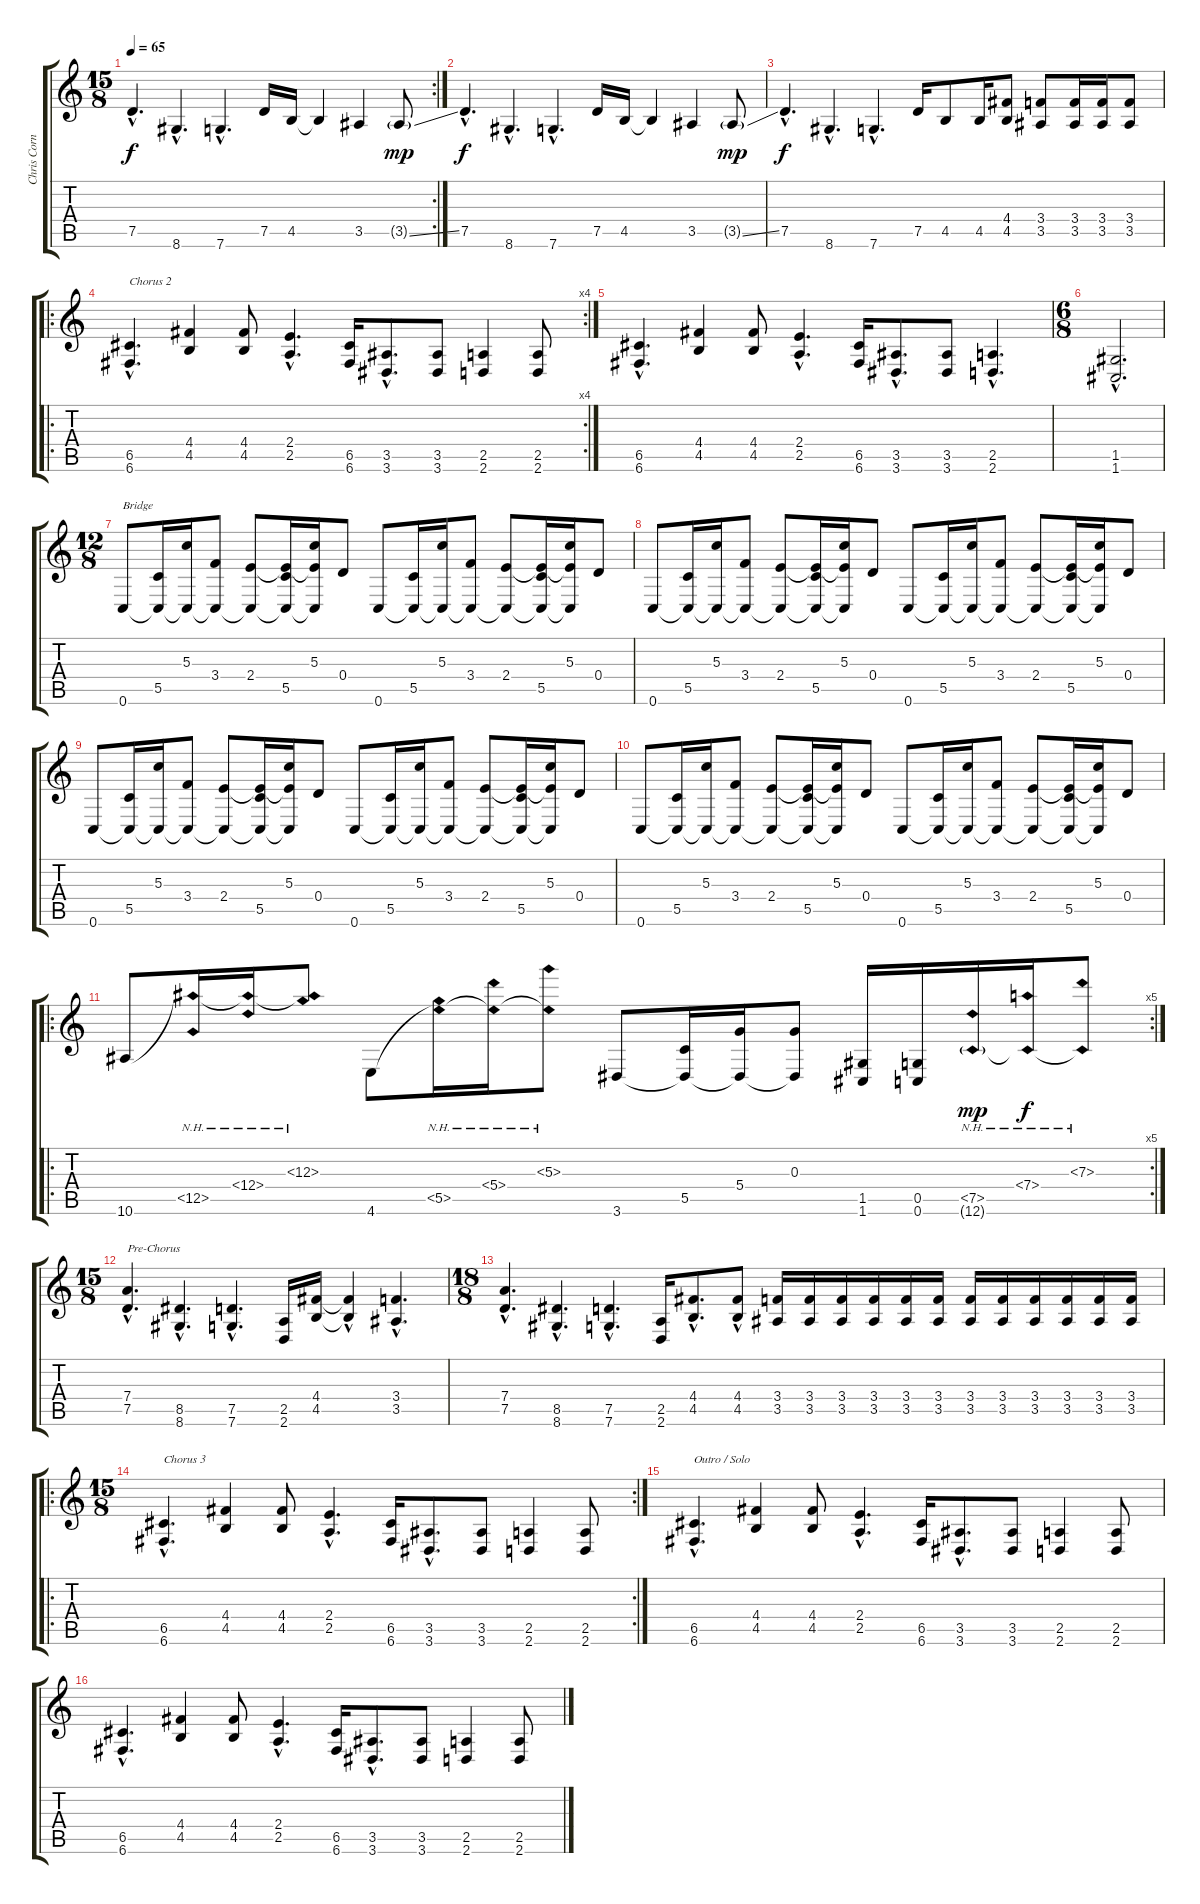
\track ("Chris Cornell" "Chris Corn") {instrument overdrivenguitar}
\staff {score tabs}
\tuning (E4 B3 G3 D3 G2 C2) {hide}
\rc 2
\ts (15 8)
\tempo 65
\clef g2
\ks c
7.5{hac}.4{d dy f} 8.6{hac}.4{d} 7.6{hac}.4{d} 7.5.16 4.5.16 4.5{t}.4 3.5.4 3.5{ss g}.8{dy mp} |
7.5{hac}.4{d dy f} 8.6{hac}.4{d} 7.6{hac}.4{d} 7.5.16 4.5.16 4.5{t}.4 3.5.4 3.5{ss g}.8{dy mp} |
7.5{hac}.4{d dy f} 8.6{hac}.4{d} 7.6{hac}.4{d} 7.5.16 4.5.8 4.5.16 (4.4 4.5).8 (3.4 3.5).8 (3.4 3.5).16 (3.4 3.5).16 (3.4 3.5).8 |
\ro
\rc 4
(6.5{hac} 6.6{hac}).4{d txt "Chorus 2"} (4.4 4.5).4 (4.4 4.5).8 (2.4{hac} 2.5{hac}).4{d} (6.5 6.6).16 (3.5{hac} 3.6{hac}).8{d} (3.5 3.6).8 (2.5 2.6).4 (2.5 2.6).8 |
(6.5{hac} 6.6{hac}).4{d} (4.4 4.5).4 (4.4 4.5).8 (2.4{hac} 2.5{hac}).4{d} (6.5 6.6).16 (3.5{hac} 3.6{hac}).8{d} (3.5 3.6).8 (2.5{hac} 2.6{hac}).4{d} |
\ts (6 8)
(1.5{hac} 1.6{hac}).2{d} |
\ts (12 8)
0.6.8{txt "Bridge"} (5.5 0.6{t}).16 (5.3 0.6{t}).16 (3.4 0.6{t}).8 (2.4 0.6{t}).8 (2.4{t} 5.5 0.6{t}).16 (5.3 2.4{t} 0.6{t}).16 0.4.8 0.6.8 (5.5 0.6{t}).16 (5.3 0.6{t}).16 (3.4 0.6{t}).8 (2.4 0.6{t}).8 (2.4{t} 5.5 0.6{t}).16 (5.3 2.4{t} 0.6{t}).16 0.4.8 |
0.6.8 (5.5 0.6{t}).16 (5.3 0.6{t}).16 (3.4 0.6{t}).8 (2.4 0.6{t}).8 (2.4{t} 5.5 0.6{t}).16 (5.3 2.4{t} 0.6{t}).16 0.4.8 0.6.8 (5.5 0.6{t}).16 (5.3 0.6{t}).16 (3.4 0.6{t}).8 (2.4 0.6{t}).8 (2.4{t} 5.5 0.6{t}).16 (5.3 2.4{t} 0.6{t}).16 0.4.8 |
0.6.8 (5.5 0.6{t}).16 (5.3 0.6{t}).16 (3.4 0.6{t}).8 (2.4 0.6{t}).8 (2.4{t} 5.5 0.6{t}).16 (5.3 2.4{t} 0.6{t}).16 0.4.8 0.6.8 (5.5 0.6{t}).16 (5.3 0.6{t}).16 (3.4 0.6{t}).8 (2.4 0.6{t}).8 (2.4{t} 5.5 0.6{t}).16 (5.3 2.4{t} 0.6{t}).16 0.4.8 |
0.6.8 (5.5 0.6{t}).16 (5.3 0.6{t}).16 (3.4 0.6{t}).8 (2.4 0.6{t}).8 (2.4{t} 5.5 0.6{t}).16 (5.3 2.4{t} 0.6{t}).16 0.4.8 0.6.8 (5.5 0.6{t}).16 (5.3 0.6{t}).16 (3.4 0.6{t}).8 (2.4 0.6{t}).8 (2.4{t} 5.5 0.6{t}).16 (5.3 2.4{t} 0.6{t}).16 0.4.8 |
\ro
\rc 5
10.6.8 (12.5{nh} 10.6{nh t}).16 (12.4{nh} 10.6{nh t}).16 (12.3{nh} 10.6{nh t}).8 4.6.8 (5.5{nh} 4.6{nh t}).16 (5.4{nh} 4.6{nh t}).16 (5.3{nh} 4.6{nh t}).8 3.6.8 (5.5 3.6{t}).16 (5.4 3.6{t}).16 (0.3 3.6{t}).8 (1.5 1.6).16 (0.5 0.6).16 (7.5{nh} 0.6{nh g}).16{dy mp} (7.4{nh} 0.6{nh t}).16{dy f} (7.3{nh} 0.6{nh t}).8 |
\ts (15 8)
(7.4{hac} 7.5{hac}).4{d txt "Pre-Chorus"} (8.5{hac} 8.6{hac}).4{d} (7.5{hac} 7.6{hac}).4{d} (2.5 2.6).16 (4.4 4.5).16 (4.4{t} 4.5{hac t}).4 (3.4{hac} 3.5{hac}).4{d} |
\ts (18 8)
(7.4{hac} 7.5{hac}).4{d} (8.5{hac} 8.6{hac}).4{d} (7.5{hac} 7.6{hac}).4{d} (2.5 2.6).16 (4.4{hac} 4.5{hac}).8{d} (4.4 4.5{hac}).8 (3.4 3.5).16 (3.4 3.5).16 (3.4 3.5).16 (3.4 3.5).16 (3.4 3.5).16 (3.4 3.5).16 (3.4 3.5).16 (3.4 3.5).16 (3.4 3.5).16 (3.4 3.5).16 (3.4 3.5).16 (3.4 3.5).16 |
\ro
\rc 2
\ts (15 8)
(6.5{hac} 6.6{hac}).4{d txt "Chorus 3"} (4.4 4.5).4 (4.4 4.5).8 (2.4{hac} 2.5{hac}).4{d} (6.5 6.6).16 (3.5{hac} 3.6{hac}).8{d} (3.5 3.6).8 (2.5 2.6).4 (2.5 2.6).8 |
(6.5{hac} 6.6{hac}).4{d txt "Outro / Solo"} (4.4 4.5).4 (4.4 4.5).8 (2.4{hac} 2.5{hac}).4{d} (6.5 6.6).16 (3.5{hac} 3.6{hac}).8{d} (3.5 3.6).8 (2.5 2.6).4 (2.5 2.6).8 |
(6.5{hac} 6.6{hac}).4{d} (4.4 4.5).4 (4.4 4.5).8 (2.4{hac} 2.5{hac}).4{d} (6.5 6.6).16 (3.5{hac} 3.6{hac}).8{d} (3.5 3.6).8 (2.5 2.6).4 (2.5 2.6).8
